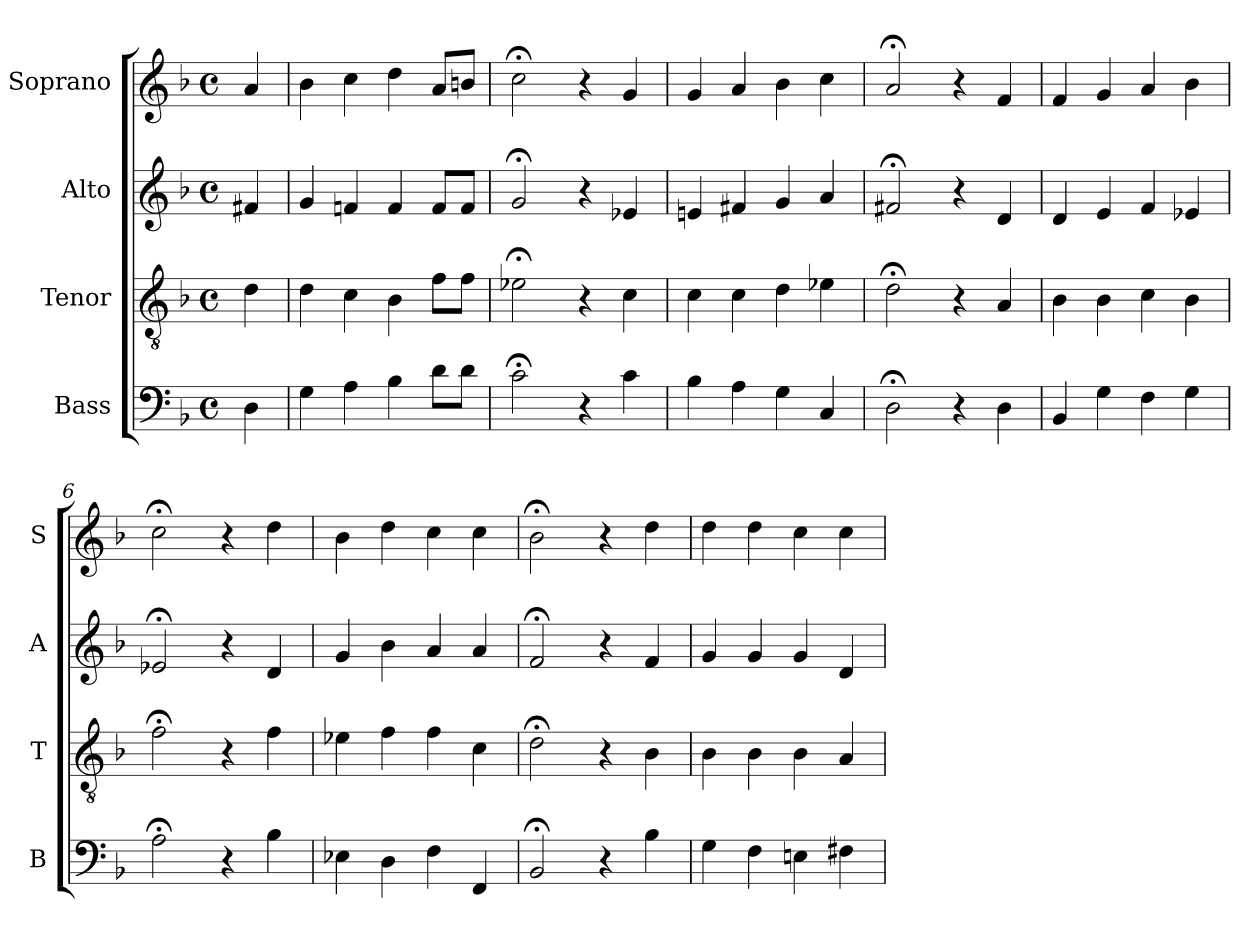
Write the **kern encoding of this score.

**kern	**kern	**kern	**kern
*part4	*part3	*part2	*part1
*staff4	*staff3	*staff2	*staff1
*I"Bass	*I"Tenor	*I"Alto	*I"Soprano
*I'B	*I'T	*I'A	*I'S
*clefF4	*clefGv2	*clefG2	*clefG2
*k[b-]	*k[b-]	*k[b-]	*k[b-]
*G:dor	*G:dor	*G:dor	*G:dor
*M4/4	*M4/4	*M4/4	*M4/4
*met(c)	*met(c)	*met(c)	*met(c)
*MM100	*MM100	*MM100	*MM100
=	=	=	=
4D	4d	4f#X	4a
=1	=1	=1	=1
4G	4d	4g	4b-
4A	4c	4fn	4cc
4B-	4B-	4f	4dd
8dL	8fL	8fL	8aL
8dJ	8fJ	8fJ	8bnJ
=2	=2	=2	=2
2c;<	2e-X;<	2g;<	2cc;<
4r	4r	4r	4r
4c	4c	4e-X	4g
=3	=3	=3	=3
4B-	4c	4en	4g
4A	4c	4f#X	4a
4G	4d	4g	4b-
4C	4e-X	4a	4cc
=4	=4	=4	=4
2D;<	2d;<	2f#X;<	2a;<
4r	4r	4r	4r
4D	4A	4d	4f
=5	=5	=5	=5
4BB-	4B-	4d	4f
4G	4B-	4e	4g
4F	4c	4f	4a
4G	4B-	4e-X	4b-
=6	=6	=6	=6
2A;<	2f;<	2e-X;<	2cc;<
4r	4r	4r	4r
4B-	4f	4d	4dd
=7	=7	=7	=7
4E-X	4e-X	4g	4b-
4D	4f	4b-	4dd
4F	4f	4a	4cc
4FF	4c	4a	4cc
=8	=8	=8	=8
2BB-;<	2d;<	2f;<	2b-;<
4r	4r	4r	4r
4B-	4B-	4f	4dd
=9	=9	=9	=9
4G	4B-	4g	4dd
4F	4B-	4g	4dd
4En	4B-	4g	4cc
4F#X	4A	4d	4cc
=	=	=	=
*-	*-	*-	*-
